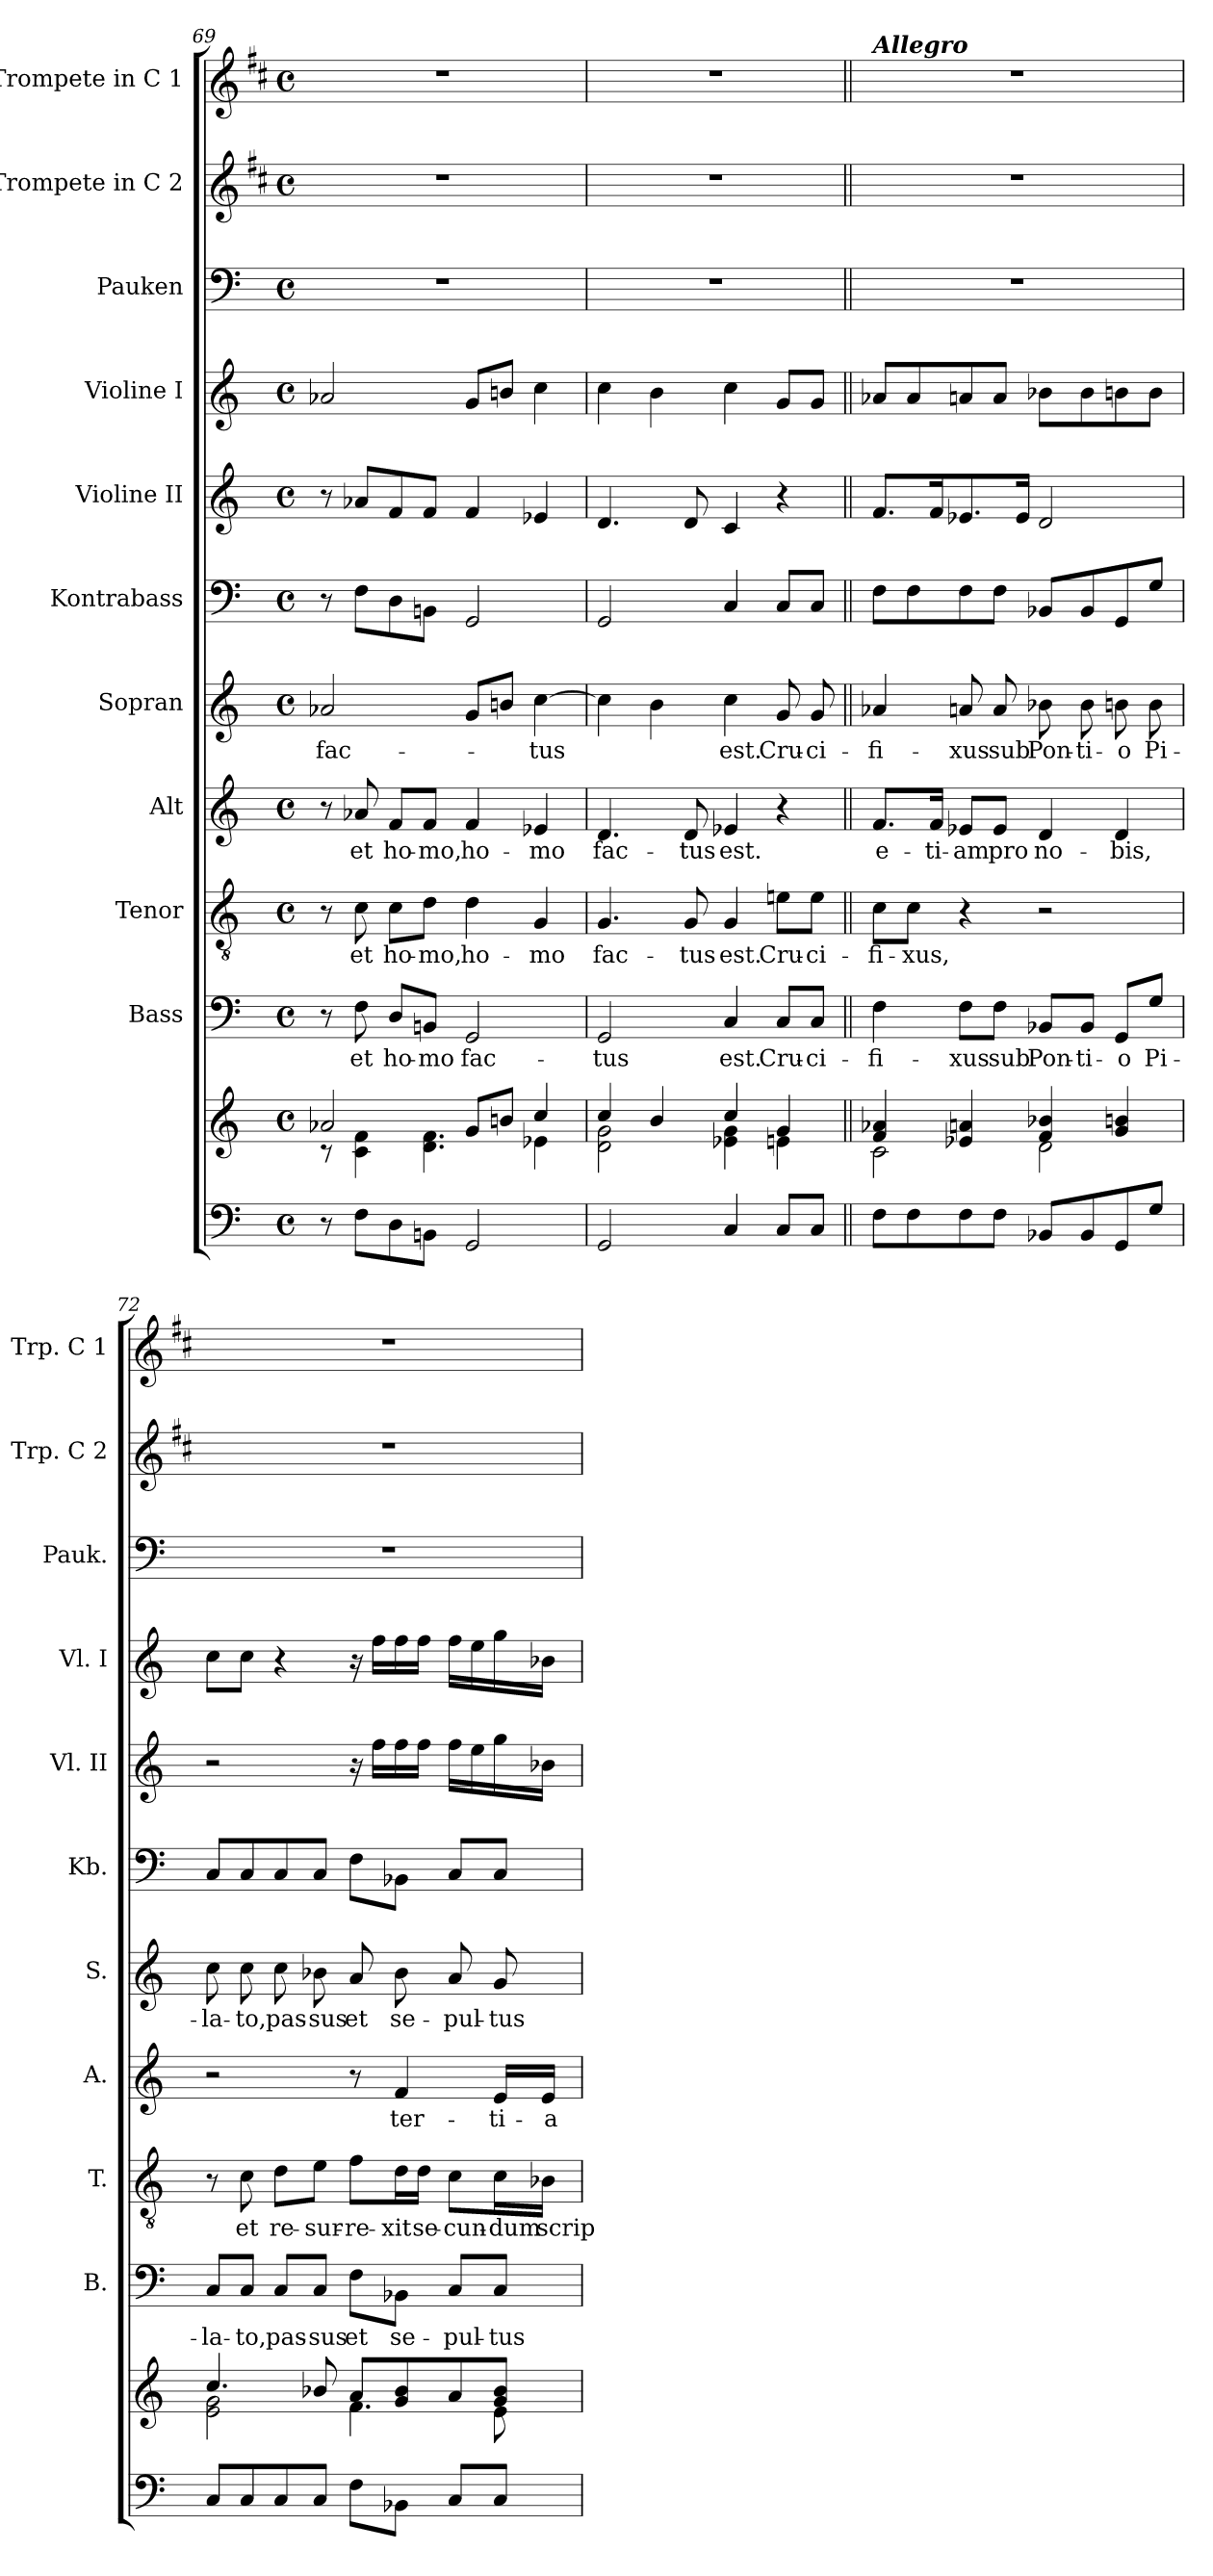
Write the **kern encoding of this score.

**kern	**kern	**kern	**text	**kern	**text	**kern	**text	**kern	**text	**kern	**kern	**kern	**kern	**kern	**kern
*part11	*part11	*part10	*part10	*part9	*part9	*part8	*part8	*part7	*part7	*part6	*part5	*part4	*part3	*part2	*part1
*staff12	*staff11	*staff10	*staff10	*staff9	*staff9	*staff8	*staff8	*staff7	*staff7	*staff6	*staff5	*staff4	*staff3	*staff2	*staff1
*	*	*I"Bass	*	*I"Tenor	*	*I"Alt	*	*I"Sopran	*	*I"Kontrabass	*I"Violine II	*I"Violine I	*I"Pauken	*I"Trompete in C 2	*I"Trompete in C 1
*	*	*I'B.	*	*I'T.	*	*I'A.	*	*I'S.	*	*I'Kb.	*I'Vl. II	*I'Vl. I	*I'Pauk.	*I'Trp. C 2	*I'Trp. C 1
*clefF4	*clefG2	*clefF4	*	*clefGv2	*	*clefG2	*	*clefG2	*	*clefF4	*clefG2	*clefG2	*clefF4	*clefG2	*clefG2
*	*	*	*	*	*	*	*	*	*	*ITrd7c12	*	*	*	*ITrd1c2	*ITrd1c2
*k[]	*k[]	*k[]	*	*k[]	*	*k[]	*	*k[]	*	*k[]	*k[]	*k[]	*k[]	*k[]	*k[]
*C:	*C:	*C:	*	*C:	*	*C:	*	*C:	*	*C:	*C:	*C:	*C:	*C:	*C:
*M4/4	*M4/4	*M4/4	*	*M4/4	*	*M4/4	*	*M4/4	*	*M4/4	*M4/4	*M4/4	*M4/4	*M4/4	*M4/4
*met(c)	*met(c)	*met(c)	*	*met(c)	*	*met(c)	*	*met(c)	*	*met(c)	*met(c)	*met(c)	*met(c)	*met(c)	*met(c)
=69	=69	=69	=69	=69	=69	=69	=69	=69	=69	=69	=69	=69	=69	=69	=69
*	*^	*	*	*	*	*	*	*	*	*	*	*	*	*	*
!	!	!	!	!	!	!	!	!	!	!LO:LY:b	!	!	!	!	!	!
8r	2a-X/	8rc	8r	.	8r	.	8r	.	2a-X/	fac-	8r	8r	2a-X/	1r	1r	1r
!	!	!	!	!LO:LY:b	!	!LO:LY:b	!	!LO:LY:b	!	!	!	!	!	!	!	!
8F\L	.	4c\ 4f\	8F\	et	8c\	et	8a-X/	et	.	.	8FF\L	8a-X/L	.	.	.	.
!	!	!	!	!LO:LY:b	!	!LO:LY:b	!	!LO:LY:b	!	!	!	!	!	!	!	!
8D\	.	.	8D/L	ho-	8c\L	ho-	8f/L	ho-	.	.	8DD\	8f/	.	.	.	.
!	!	!	!	!LO:LY:b	!	!LO:LY:b	!	!LO:LY:b	!	!	!	!	!	!	!	!
8BBn\J	.	4.d\ 4.f\	8BBn/J	-mo	8d\J	-mo,	8f/J	-mo,	.	.	8BBBn\J	8f/J	.	.	.	.
!	!	!	!	!LO:LY:b	!	!LO:LY:b	!	!LO:LY:b	!	!	!	!	!	!	!	!
2GG/	8g/L	.	2GG/	fac-	4d\	ho-	4f/	ho-	8g/L	.	2GGG/	4f/	8g/L	.	.	.
.	8bn/J	.	.	.	.	.	.	.	8bn/J	.	.	.	8bn/J	.	.	.
!	!	!	!	!	!	!LO:LY:b	!	!LO:LY:b	!	!LO:LY:b	!	!	!	!	!	!
.	4cc/	4e-X\	.	.	4G/	-mo	4e-X/	-mo	[4cc\	-tus	.	4e-X/	4cc\	.	.	.
!!LO:PB:g=z
=70	=70	=70	=70	=70	=70	=70	=70	=70	=70	=70	=70	=70	=70	=70	=70	=70
!	!	!	!	!LO:LY:b	!	!LO:LY:b	!	!LO:LY:b	!	!	!	!	!	!	!	!
2GG/	4cc/	2d\ 2g\	2GG/	-tus	4.G/	fac-	4.d/	fac-	4cc\]	.	2GGG/	4.d/	4cc\	1r	1r	1r
.	4b/	.	.	.	.	.	.	.	4b\	.	.	.	4b\	.	.	.
!	!	!	!	!	!	!LO:LY:b	!	!LO:LY:b	!	!	!	!	!	!	!	!
.	.	.	.	.	8G/	-tus	8d/	-tus	.	.	.	8d/	.	.	.	.
!	!	!	!	!LO:LY:b	!	!LO:LY:b	!	!LO:LY:b	!	!LO:LY:b	!	!	!	!	!	!
4C/	4cc/	4e-X\ 4g\	4C/	est.	4G/	est.	4e-X/	est.	4cc\	est.	4CC/	4c/	4cc\	.	.	.
!	!	!	!	!LO:LY:b	!	!LO:LY:b	!	!	!	!LO:LY:b	!	!	!	!	!	!
8C/L	4g/	4en\	8C/L	Cru-	8en\L	Cru-	4r	.	8g/	Cru-	8CC/L	4r	8g/L	.	.	.
!	!	!	!	!LO:LY:b	!	!LO:LY:b	!	!	!	!LO:LY:b	!	!	!	!	!	!
8C/J	.	.	8C/J	-ci-	8e\J	-ci-	.	.	8g/	-ci-	8CC/J	.	8g/J	.	.	.
=71||	=71||	=71||	=71||	=71||	=71||	=71||	=71||	=71||	=71||	=71||	=71||	=71||	=71||	=71||	=71||	=71||
!	!	!	!	!	!	!	!	!	!	!	!	!	!	!	!	!LO:TX:a:Bi:t=Allegro
!	!	!	!	!LO:LY:b	!	!LO:LY:b	!	!LO:LY:b	!	!LO:LY:b	!	!	!	!	!	!
8F\L	4f/ 4a-X/	2c\	4F\	-fi-	8c\L	-fi-	8.f/L	e-	4a-X/	-fi-	8FF\L	8.f/L	8a-X/L	1r	1r	1r
!	!	!	!	!	!	!LO:LY:b	!	!	!	!	!	!	!	!	!	!
8F\	.	.	.	.	8c\J	-xus,	.	.	.	.	8FF\	.	8a-/	.	.	.
!	!	!	!	!	!	!	!	!LO:LY:b	!	!	!	!	!	!	!	!
.	.	.	.	.	.	.	16f/Jk	-ti-	.	.	.	16f/k	.	.	.	.
!	!	!	!	!LO:LY:b	!	!	!	!LO:LY:b	!	!LO:LY:b	!	!	!	!	!	!
8F\	4e-X/ 4an/	.	8F\L	-xus	4r	.	8e-X/L	-am	8an/	-xus	8FF\	8.e-X/	8an/	.	.	.
!	!	!	!	!LO:LY:b	!	!	!	!LO:LY:b	!	!LO:LY:b	!	!	!	!	!	!
8F\J	.	.	8F\J	sub	.	.	8e-/J	pro	8a/	sub	8FF\J	.	8a/J	.	.	.
.	.	.	.	.	.	.	.	.	.	.	.	16e-/Jk	.	.	.	.
!	!	!	!	!LO:LY:b	!	!	!	!LO:LY:b	!	!LO:LY:b	!	!	!	!	!	!
8BB-X/L	4f/ 4b-X/	2d\	8BB-X/L	Pon-	2r	.	4d/	no-	8b-X\	Pon-	8BBB-X/L	2d/	8b-X\L	.	.	.
!	!	!	!	!LO:LY:b	!	!	!	!	!	!LO:LY:b	!	!	!	!	!	!
8BB-/	.	.	8BB-/J	-ti-	.	.	.	.	8b-\	-ti-	8BBB-/	.	8b-\	.	.	.
!	!	!	!	!LO:LY:b	!	!	!	!LO:LY:b	!	!LO:LY:b	!	!	!	!	!	!
8GG/	4g/ 4bn/	.	8GG/L	-o	.	.	4d/	-bis,	8bn\	-o	8GGG/	.	8bn\	.	.	.
!	!	!	!	!LO:LY:b	!	!	!	!	!	!LO:LY:b	!	!	!	!	!	!
8G/J	.	.	8G/J	Pi-	.	.	.	.	8b\	Pi-	8GG/J	.	8b\J	.	.	.
=72	=72	=72	=72	=72	=72	=72	=72	=72	=72	=72	=72	=72	=72	=72	=72	=72
!	!	!	!	!LO:LY:b	!	!	!	!	!	!LO:LY:b	!	!	!	!	!	!
8C/L	4.cc/	2e\ 2g\	8C/L	-la-	8r	.	2r	.	8cc\	-la-	8CC/L	2r	8cc\L	1r	1r	1r
!	!	!	!	!LO:LY:b	!	!LO:LY:b	!	!	!	!LO:LY:b	!	!	!	!	!	!
8C/	.	.	8C/J	-to,	8c\	et	.	.	8cc\	-to,	8CC/	.	8cc\J	.	.	.
!	!	!	!	!LO:LY:b	!	!LO:LY:b	!	!	!	!LO:LY:b	!	!	!	!	!	!
8C/	.	.	8C/L	pas-	8d\L	re-	.	.	8cc\	pas-	8CC/	.	4r	.	.	.
!	!	!	!	!LO:LY:b	!	!LO:LY:b	!	!	!	!LO:LY:b	!	!	!	!	!	!
8C/J	8b-X/	.	8C/J	-sus	8e\J	-sur-	.	.	8b-X\	-sus	8CC/J	.	.	.	.	.
!	!	!	!	!LO:LY:b	!	!LO:LY:b	!	!	!	!LO:LY:b	!	!	!	!	!	!
8F\L	8a/L	4.f\	8F\L	et	8f\L	-re-	8r	.	8a/	et	8FF\L	16r	16r	.	.	.
.	.	.	.	.	.	.	.	.	.	.	.	16ff\LL	16ff\LL	.	.	.
!	!	!	!	!LO:LY:b	!	!LO:LY:b	!	!LO:LY:b	!	!LO:LY:b	!	!	!	!	!	!
8BB-X\J	8g/ 8b-/	.	8BB-X\J	se-	16d\L	-xit	4f/	ter-	8b-\	se-	8BBB-X\J	16ff\	16ff\	.	.	.
!	!	!	!	!	!	!LO:LY:b	!	!	!	!	!	!	!	!	!	!
.	.	.	.	.	16d\JJ	se-	.	.	.	.	.	16ff\JJ	16ff\JJ	.	.	.
!	!	!	!	!LO:LY:b	!	!LO:LY:b	!	!	!	!LO:LY:b	!	!	!	!	!	!
8C/L	8a/	.	8C/L	-pul-	8c\L	-cun-	.	.	8a/	-pul-	8CC/L	16ff\LL	16ff\LL	.	.	.
.	.	.	.	.	.	.	.	.	.	.	.	16ee\	16ee\	.	.	.
!	!	!	!	!LO:LY:b	!	!LO:LY:b	!	!LO:LY:b	!	!LO:LY:b	!	!	!	!	!	!
8C/J	8g/ 8b-/J	8e\	8C/J	-tus	16c\L	-dum	16e/LL	-ti-	8g/	-tus	8CC/J	16gg\	16gg\	.	.	.
!	!	!	!	!	!	!LO:LY:b	!	!LO:LY:b	!	!	!	!	!	!	!	!
.	.	.	.	.	16B-X\JJ	scrip-	16e/JJ	-a	.	.	.	16b-X\JJ	16b-X\JJ	.	.	.
*	*v	*v	*	*	*	*	*	*	*	*	*	*	*	*	*	*
=	=	=	=	=	=	=	=	=	=	=	=	=	=	=	=
*-	*-	*-	*-	*-	*-	*-	*-	*-	*-	*-	*-	*-	*-	*-	*-
